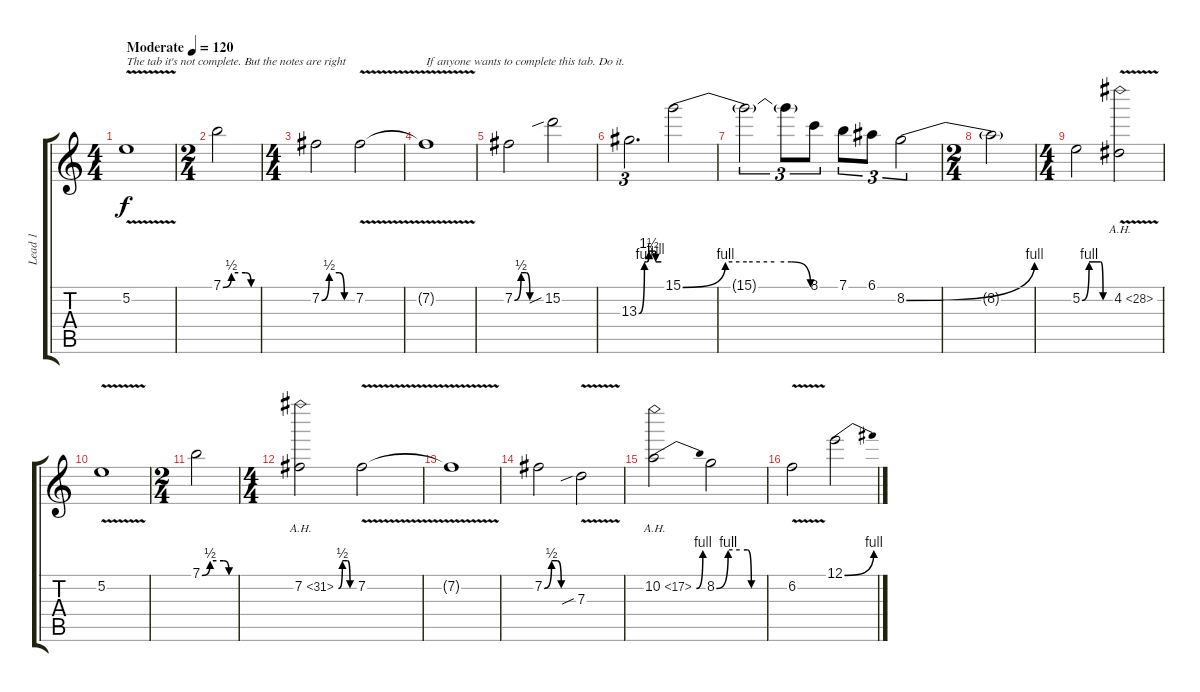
\track ("Lead 1" "Lead 1") {instrument distortionguitar}
\staff {score tabs}
\tuning (E4 B3 G3 D3 A2 E2) {hide}
\ts (4 4)
\tempo (120 "Moderate")
\clef g2
\ks c
5.2{v}.1{txt "The tab it's not complete. But the notes are right" dy f instrument distortionguitar} |
\ts (2 4)
7.1{be (custom 0 0 15 2 40 2 50 0 60 0)}.2 |
\ts (4 4)
7.2{be (custom 0 0 15 2 35 2 45 0 60 0)}.2 7.2{v}.2 |
7.2{t}.1{txt "If anyone wants to complete this tab. Do it."} |
7.2{be (custom 0 0 15 2 27 2 35 0 49 0 60 0)}.2 15.2{sib}.2 |
13.3{be (custom 0 0 15 4 21 4 27 6 43 6 45 4 60 4)}.2{d tu (3 2)} 15.1{be (custom 0 0 20 4 30 4 43 4 51 4 60 0)}.2 |
15.1{t}.2{tu (3 2)} 15.1{t}.8{tu (3 2)} 8.1.8{tu (3 2)} 7.1.8{tu (3 2)} 6.1.8{tu (3 2)} 8.2{be (bend 0 0 60 4)}.2{tu (3 2)} |
\ts (2 4)
8.2{t}.2 |
\ts (4 4)
5.2{be (custom 0 0 15 4 30 4 40 4 45 0 60 0)}.2 4.2{ah 24 v}.2 |
5.2{v}.1 |
\ts (2 4)
7.1{be (custom 0 0 15 2 40 2 50 0 60 0)}.2 |
\ts (4 4)
7.2{be (custom 0 0 15 2 35 2 45 0 60 0) ah 24}.2 7.2{v}.2 |
7.2{t}.1 |
7.2{be (custom 0 0 15 2 27 2 35 0 49 0 60 0)}.2 7.3{v sib}.2 |
10.2{be (bend 0 0 60 4) ah 7}.2 8.2{be (custom 0 0 15 4 30 4 40 4 45 0 60 0)}.2 |
6.2{v}.2 12.1{be (bend 0 0 60 4)}.2
